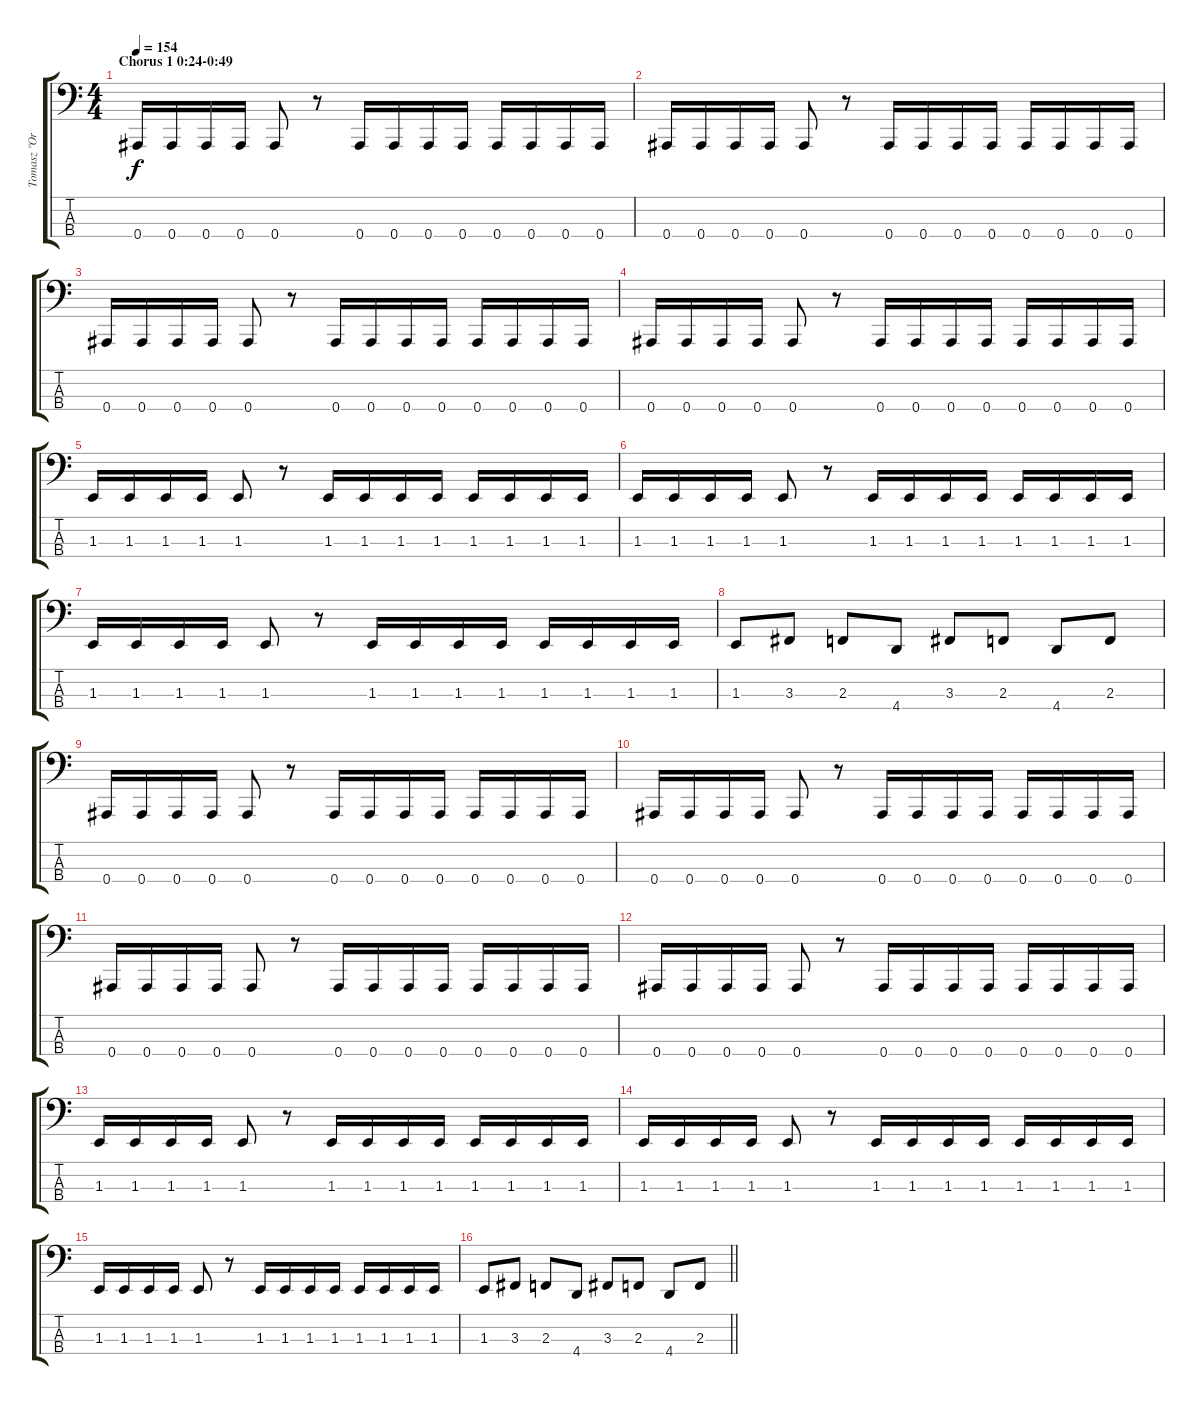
\track ("Tomasz \"Orion\" Wroblewski" "Tomasz \"Or") {instrument electricbasspick}
\staff {score tabs}
\tuning (Db2 Ab1 Eb1 Bb0) {hide}
\ts (4 4)
\section ("" "Chorus 1 0:24-0:49")
\tempo 154
\clef f4
\ks c
0.4.16{dy f} 0.4.16 0.4.16 0.4.16 0.4.8 r.8 0.4.16 0.4.16 0.4.16 0.4.16 0.4.16 0.4.16 0.4.16 0.4.16 |
0.4.16 0.4.16 0.4.16 0.4.16 0.4.8 r.8 0.4.16 0.4.16 0.4.16 0.4.16 0.4.16 0.4.16 0.4.16 0.4.16 |
0.4.16 0.4.16 0.4.16 0.4.16 0.4.8 r.8 0.4.16 0.4.16 0.4.16 0.4.16 0.4.16 0.4.16 0.4.16 0.4.16 |
0.4.16 0.4.16 0.4.16 0.4.16 0.4.8 r.8 0.4.16 0.4.16 0.4.16 0.4.16 0.4.16 0.4.16 0.4.16 0.4.16 |
1.3.16 1.3.16 1.3.16 1.3.16 1.3.8 r.8 1.3.16 1.3.16 1.3.16 1.3.16 1.3.16 1.3.16 1.3.16 1.3.16 |
1.3.16 1.3.16 1.3.16 1.3.16 1.3.8 r.8 1.3.16 1.3.16 1.3.16 1.3.16 1.3.16 1.3.16 1.3.16 1.3.16 |
1.3.16 1.3.16 1.3.16 1.3.16 1.3.8 r.8 1.3.16 1.3.16 1.3.16 1.3.16 1.3.16 1.3.16 1.3.16 1.3.16 |
1.3.8 3.3.8 2.3.8 4.4.8 3.3.8 2.3.8 4.4.8 2.3.8 |
0.4.16 0.4.16 0.4.16 0.4.16 0.4.8 r.8 0.4.16 0.4.16 0.4.16 0.4.16 0.4.16 0.4.16 0.4.16 0.4.16 |
0.4.16 0.4.16 0.4.16 0.4.16 0.4.8 r.8 0.4.16 0.4.16 0.4.16 0.4.16 0.4.16 0.4.16 0.4.16 0.4.16 |
0.4.16 0.4.16 0.4.16 0.4.16 0.4.8 r.8 0.4.16 0.4.16 0.4.16 0.4.16 0.4.16 0.4.16 0.4.16 0.4.16 |
0.4.16 0.4.16 0.4.16 0.4.16 0.4.8 r.8 0.4.16 0.4.16 0.4.16 0.4.16 0.4.16 0.4.16 0.4.16 0.4.16 |
1.3.16 1.3.16 1.3.16 1.3.16 1.3.8 r.8 1.3.16 1.3.16 1.3.16 1.3.16 1.3.16 1.3.16 1.3.16 1.3.16 |
1.3.16 1.3.16 1.3.16 1.3.16 1.3.8 r.8 1.3.16 1.3.16 1.3.16 1.3.16 1.3.16 1.3.16 1.3.16 1.3.16 |
1.3.16 1.3.16 1.3.16 1.3.16 1.3.8 r.8 1.3.16 1.3.16 1.3.16 1.3.16 1.3.16 1.3.16 1.3.16 1.3.16 |
\barLineRight lightlight
1.3.8 3.3.8 2.3.8 4.4.8 3.3.8 2.3.8 4.4.8 2.3.8
